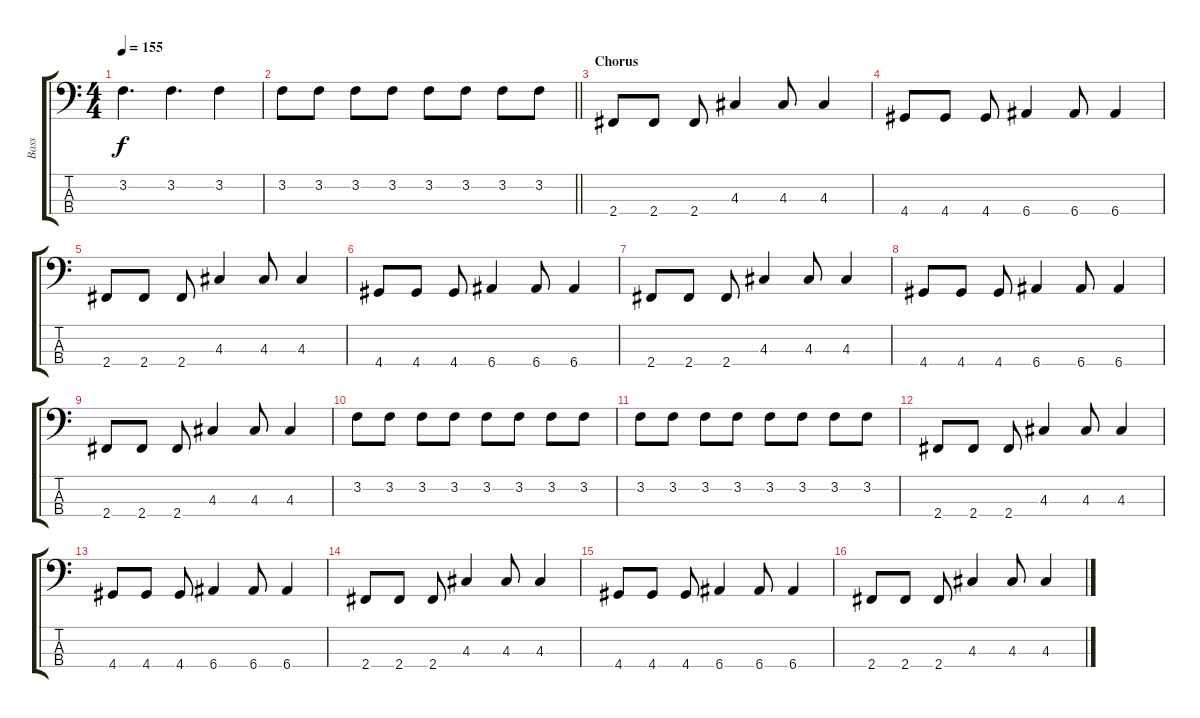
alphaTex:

\track ("Bass" "Bass") {instrument electricbassfinger}
\staff {score tabs}
\tuning (G2 D2 A1 E1) {hide}
\ts (4 4)
\tempo 155
\clef f4
\ks c
3.2.4{d dy f} 3.2.4{d} 3.2.4 |
\barLineRight lightlight
3.2.8 3.2.8 3.2.8 3.2.8 3.2.8 3.2.8 3.2.8 3.2.8 |
\section ("" "Chorus")
2.4.8 2.4.8 2.4.8 4.3.4 4.3.8 4.3.4 |
4.4.8 4.4.8 4.4.8 6.4.4 6.4.8 6.4.4 |
2.4.8 2.4.8 2.4.8 4.3.4 4.3.8 4.3.4 |
4.4.8 4.4.8 4.4.8 6.4.4 6.4.8 6.4.4 |
2.4.8 2.4.8 2.4.8 4.3.4 4.3.8 4.3.4 |
4.4.8 4.4.8 4.4.8 6.4.4 6.4.8 6.4.4 |
2.4.8 2.4.8 2.4.8 4.3.4 4.3.8 4.3.4 |
3.2.8 3.2.8 3.2.8 3.2.8 3.2.8 3.2.8 3.2.8 3.2.8 |
3.2.8 3.2.8 3.2.8 3.2.8 3.2.8 3.2.8 3.2.8 3.2.8 |
2.4.8 2.4.8 2.4.8 4.3.4 4.3.8 4.3.4 |
4.4.8 4.4.8 4.4.8 6.4.4 6.4.8 6.4.4 |
2.4.8 2.4.8 2.4.8 4.3.4 4.3.8 4.3.4 |
4.4.8 4.4.8 4.4.8 6.4.4 6.4.8 6.4.4 |
2.4.8 2.4.8 2.4.8 4.3.4 4.3.8 4.3.4
